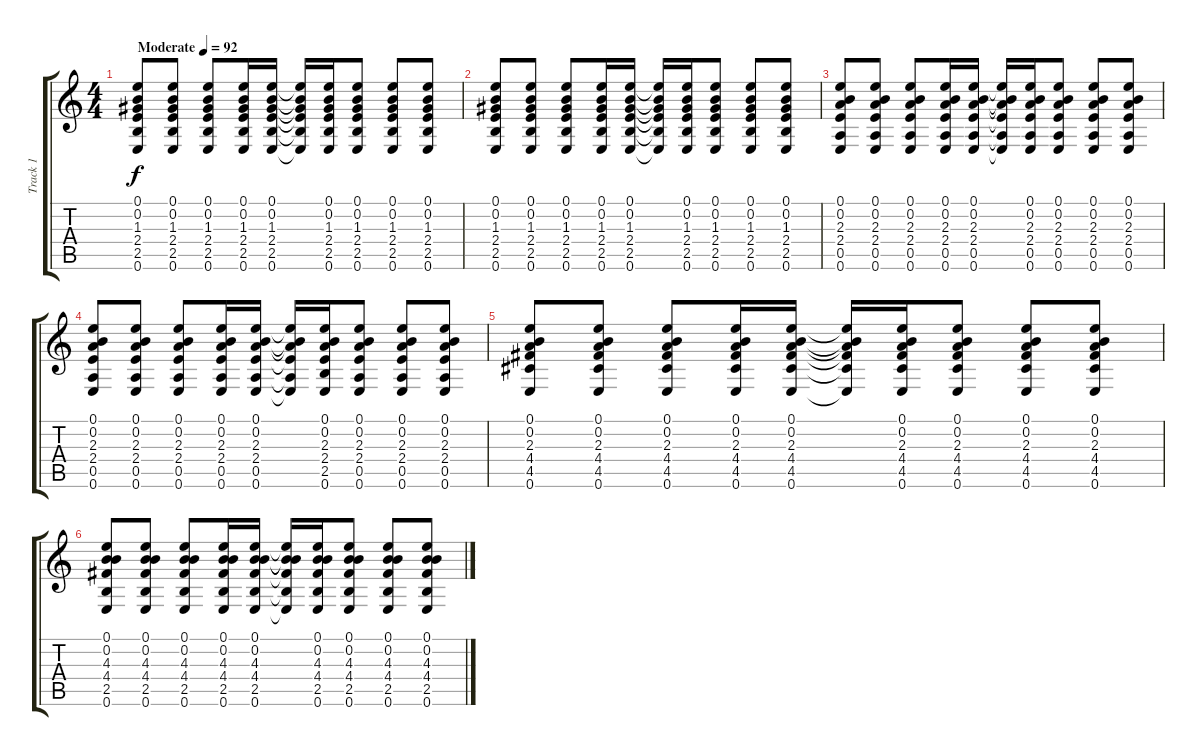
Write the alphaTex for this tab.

\track ("Track 1" "Track 1") {instrument acousticguitarsteel}
\staff {score tabs}
\tuning (E4 B3 G3 D3 A2 E2) {hide}
\ts (4 4)
\tempo (92 "Moderate")
\clef g2
\ks c
(0.1 0.2 1.3 2.4 2.5 0.6).8{dy f instrument acousticguitarsteel} (0.1 0.2 1.3 2.4 2.5 0.6).8 (0.1 0.2 1.3 2.4 2.5 0.6).8 (0.1 0.2 1.3 2.4 2.5 0.6).16 (0.1 0.2 1.3 2.4 2.5 0.6).16 (0.1{t} 0.2{t} 1.3{t} 2.4{t} 2.5{t} 0.6{t}).16 (0.1 0.2 1.3 2.4 2.5 0.6).16 (0.1 0.2 1.3 2.4 2.5 0.6).8 (0.1 0.2 1.3 2.4 2.5 0.6).8 (0.1 0.2 1.3 2.4 2.5 0.6).8 |
(0.1 0.2 1.3 2.4 2.5 0.6).8 (0.1 0.2 1.3 2.4 2.5 0.6).8 (0.1 0.2 1.3 2.4 2.5 0.6).8 (0.1 0.2 1.3 2.4 2.5 0.6).16 (0.1 0.2 1.3 2.4 2.5 0.6).16 (0.1{t} 0.2{t} 1.3{t} 2.4{t} 2.5{t} 0.6{t}).16 (0.1 0.2 1.3 2.4 2.5 0.6).16 (0.1 0.2 1.3 2.4 2.5 0.6).8 (0.1 0.2 1.3 2.4 2.5 0.6).8 (0.1 0.2 1.3 2.4 2.5 0.6).8 |
(0.1 0.2 2.3 2.4 0.5 0.6).8 (0.1 0.2 2.3 2.4 0.5 0.6).8 (0.1 0.2 2.3 2.4 0.5 0.6).8 (0.1 0.2 2.3 2.4 0.5 0.6).16 (0.1 0.2 2.3 2.4 0.5 0.6).16 (0.1{t} 0.2{t} 2.3{t} 2.4{t} 0.5{t} 0.6{t}).16 (0.1 0.2 2.3 2.4 0.5 0.6).16 (0.1 0.2 2.3 2.4 0.5 0.6).8 (0.1 0.2 2.3 2.4 0.5 0.6).8 (0.1 0.2 2.3 2.4 0.5 0.6).8 |
(0.1 0.2 2.3 2.4 0.5 0.6).8 (0.1 0.2 2.3 2.4 0.5 0.6).8 (0.1 0.2 2.3 2.4 0.5 0.6).8 (0.1 0.2 2.3 2.4 0.5 0.6).16 (0.1 0.2 2.3 2.4 0.5 0.6).16 (0.1{t} 0.2{t} 2.3{t} 2.4{t} 0.5{t} 0.6{t}).16 (0.1 0.2 2.3 2.4 2.5 0.6).16 (0.1 0.2 2.3 2.4 0.5 0.6).8 (0.1 0.2 2.3 2.4 0.5 0.6).8 (0.1 0.2 2.3 2.4 0.5 0.6).8 |
(0.1 0.2 2.3 4.4 4.5 0.6).8 (0.1 0.2 2.3 4.4 4.5 0.6).8 (0.1 0.2 2.3 4.4 4.5 0.6).8 (0.1 0.2 2.3 4.4 4.5 0.6).16 (0.1 0.2 2.3 4.4 4.5 0.6).16 (0.1{t} 0.2{t} 2.3{t} 4.4{t} 4.5{t} 0.6{t}).16 (0.1 0.2 2.3 4.4 4.5 0.6).16 (0.1 0.2 2.3 4.4 4.5 0.6).8 (0.1 0.2 2.3 4.4 4.5 0.6).8 (0.1 0.2 2.3 4.4 4.5 0.6).8 |
(0.1 0.2 4.3 4.4 2.5 0.6).8 (0.1 0.2 4.3 4.4 2.5 0.6).8 (0.1 0.2 4.3 4.4 2.5 0.6).8 (0.1 0.2 4.3 4.4 2.5 0.6).16 (0.1 0.2 4.3 4.4 2.5 0.6).16 (0.1{t} 0.2{t} 4.3{t} 4.4{t} 2.5{t} 0.6{t}).16 (0.1 0.2 4.3 4.4 2.5 0.6).16 (0.1 0.2 4.3 4.4 2.5 0.6).8 (0.1 0.2 4.3 4.4 2.5 0.6).8 (0.1 0.2 4.3 4.4 2.5 0.6).8
